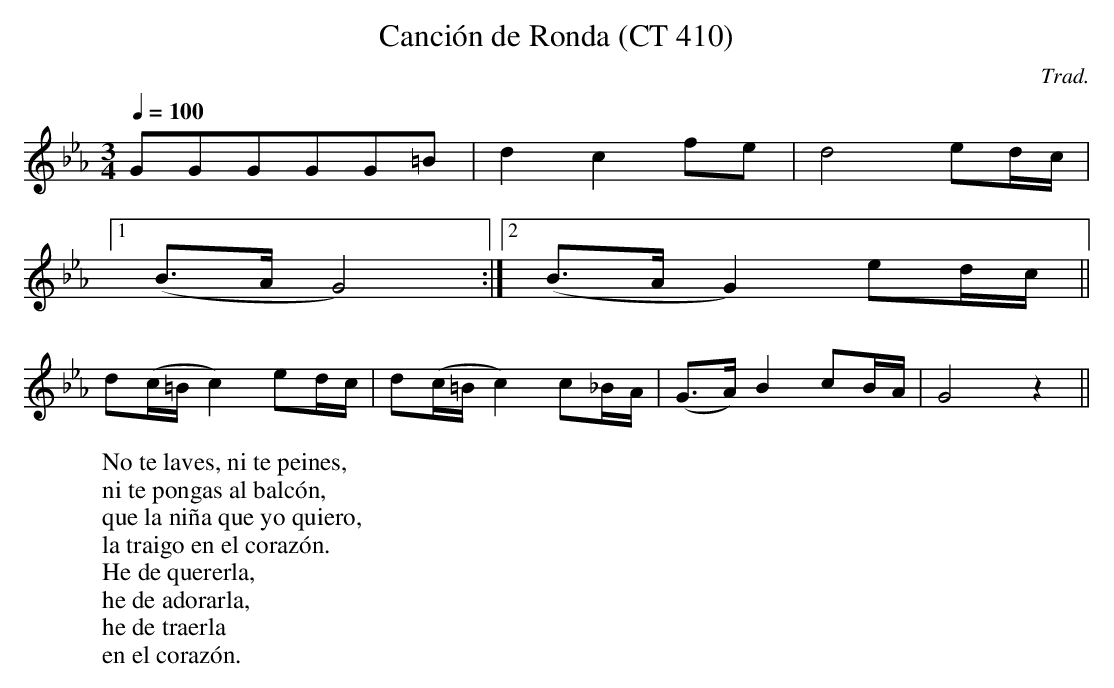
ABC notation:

X:1
T:Canción de Ronda (CT 410)
C:Trad.
M:3/4
L:1/8
Q:1/4=100
W:No te laves, ni te peines,
W:ni te pongas al balcón,
W:que la niña que yo quiero,
W:la traigo en el corazón.
W:He de quererla,
W:he de adorarla,
W:he de traerla
W:en el corazón.
K:Cm
GGGGG=B|d2c2fe|d4ed/c/|
[1 (B3/2A/2G4):|[2(B3/2A/2G2)ed/c/||
d(c/=B/c2)ed/c/|d(c/=B/c2)c_B/A/|(G3/2A/2)B2cB/A/|G4 z2||
